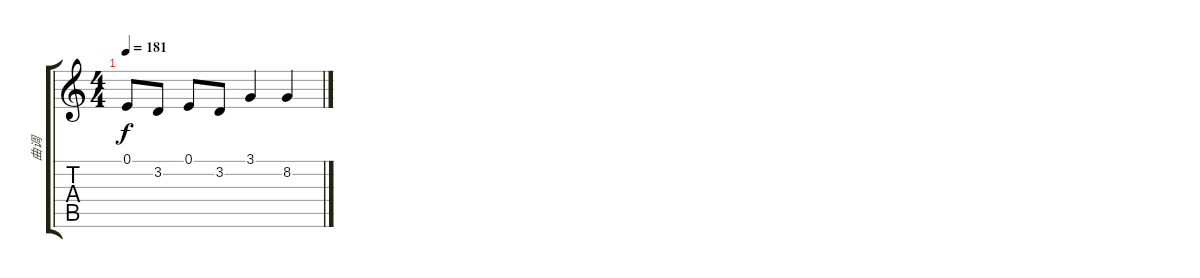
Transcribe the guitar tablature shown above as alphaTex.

\track ("曲调" "曲调") {instrument choiraahs}
\staff {score tabs}
\tuning (E4 B3 G3 D3 A2 E2) {hide}
\ts (4 4)
\tempo 181
\clef g2
\ks c
0.1.8{dy f} 3.2.8 0.1.8 3.2.8 3.1.4 8.2.4
